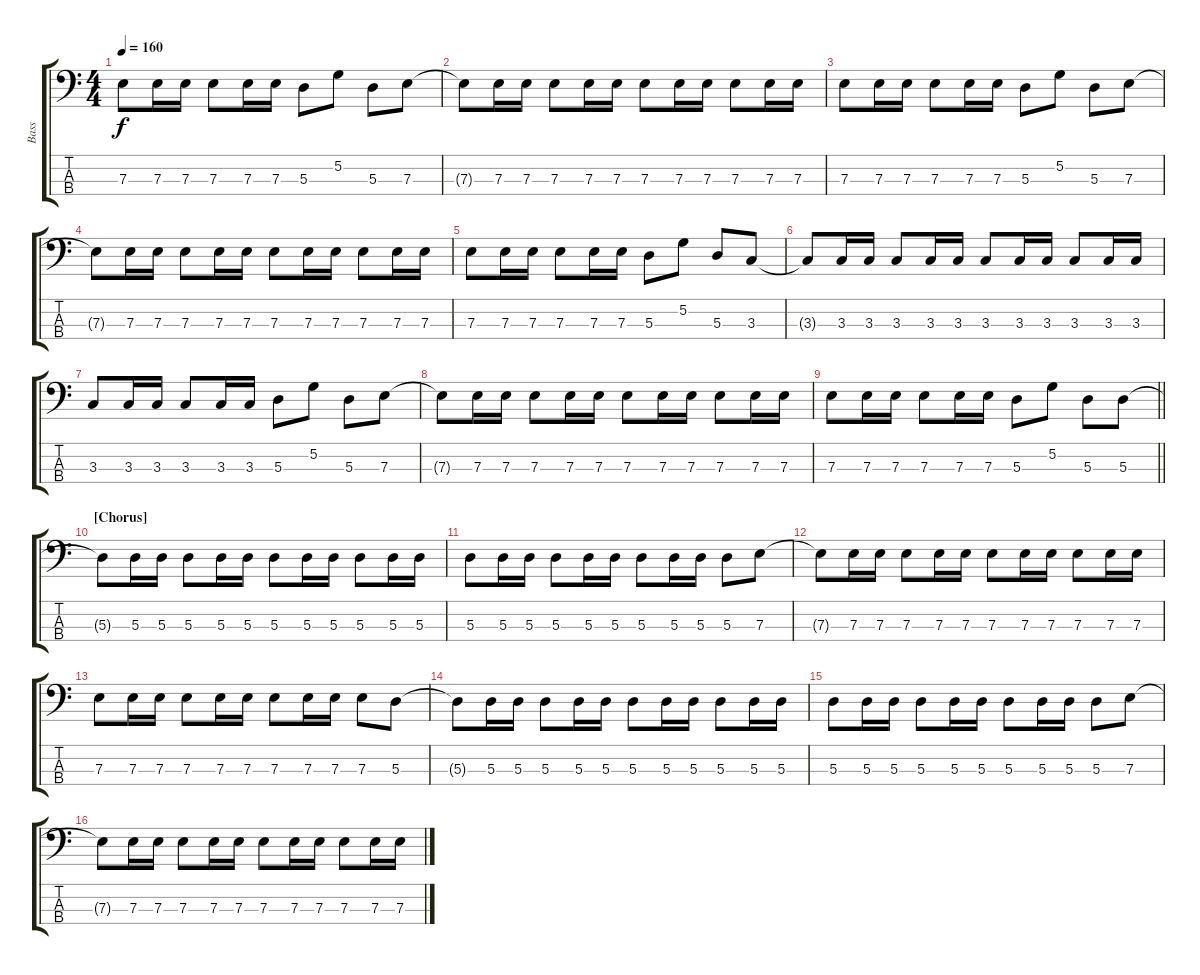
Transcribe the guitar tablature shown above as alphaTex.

\track ("Bass" "Bass") {instrument electricbasspick}
\staff {score tabs}
\tuning (G2 D2 A1 E1) {hide}
\ts (4 4)
\tempo 160
\clef f4
\ks c
7.3.8{dy f} 7.3.16 7.3.16 7.3.8 7.3.16 7.3.16 5.3.8 5.2.8 5.3.8 7.3.8 |
7.3{t}.8 7.3.16 7.3.16 7.3.8 7.3.16 7.3.16 7.3.8 7.3.16 7.3.16 7.3.8 7.3.16 7.3.16 |
7.3.8 7.3.16 7.3.16 7.3.8 7.3.16 7.3.16 5.3.8 5.2.8 5.3.8 7.3.8 |
7.3{t}.8 7.3.16 7.3.16 7.3.8 7.3.16 7.3.16 7.3.8 7.3.16 7.3.16 7.3.8 7.3.16 7.3.16 |
7.3.8 7.3.16 7.3.16 7.3.8 7.3.16 7.3.16 5.3.8 5.2.8 5.3.8 3.3.8 |
3.3{t}.8 3.3.16 3.3.16 3.3.8 3.3.16 3.3.16 3.3.8 3.3.16 3.3.16 3.3.8 3.3.16 3.3.16 |
3.3.8 3.3.16 3.3.16 3.3.8 3.3.16 3.3.16 5.3.8 5.2.8 5.3.8 7.3.8 |
7.3{t}.8 7.3.16 7.3.16 7.3.8 7.3.16 7.3.16 7.3.8 7.3.16 7.3.16 7.3.8 7.3.16 7.3.16 |
\barLineRight lightlight
7.3.8 7.3.16 7.3.16 7.3.8 7.3.16 7.3.16 5.3.8 5.2.8 5.3.8 5.3.8 |
\section ("" "[Chorus]")
5.3{t}.8 5.3.16 5.3.16 5.3.8 5.3.16 5.3.16 5.3.8 5.3.16 5.3.16 5.3.8 5.3.16 5.3.16 |
5.3.8 5.3.16 5.3.16 5.3.8 5.3.16 5.3.16 5.3.8 5.3.16 5.3.16 5.3.8 7.3.8 |
7.3{t}.8 7.3.16 7.3.16 7.3.8 7.3.16 7.3.16 7.3.8 7.3.16 7.3.16 7.3.8 7.3.16 7.3.16 |
7.3.8 7.3.16 7.3.16 7.3.8 7.3.16 7.3.16 7.3.8 7.3.16 7.3.16 7.3.8 5.3.8 |
5.3{t}.8 5.3.16 5.3.16 5.3.8 5.3.16 5.3.16 5.3.8 5.3.16 5.3.16 5.3.8 5.3.16 5.3.16 |
5.3.8 5.3.16 5.3.16 5.3.8 5.3.16 5.3.16 5.3.8 5.3.16 5.3.16 5.3.8 7.3.8 |
7.3{t}.8 7.3.16 7.3.16 7.3.8 7.3.16 7.3.16 7.3.8 7.3.16 7.3.16 7.3.8 7.3.16 7.3.16
